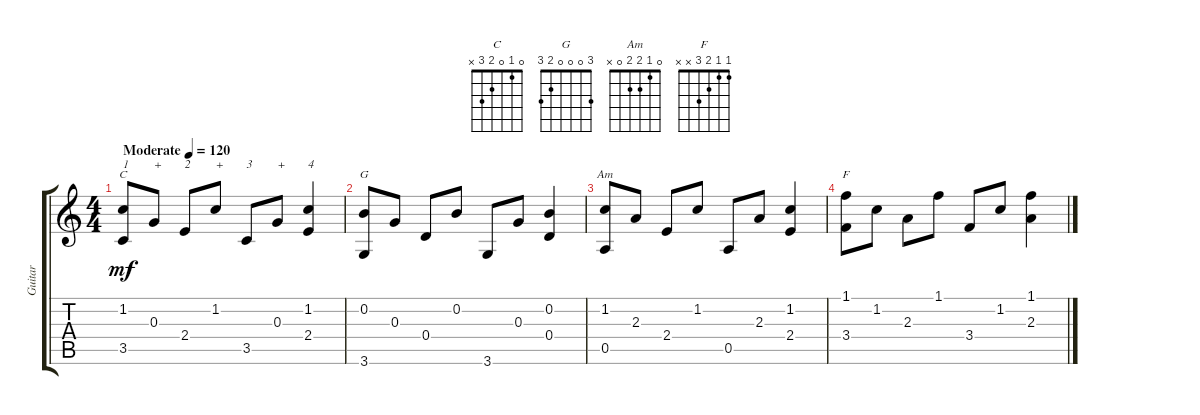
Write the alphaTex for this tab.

\track ("Guitar" "Guitar") {instrument acousticguitarnylon}
\staff {score tabs}
\tuning (E4 B3 G3 D3 A2 E2) {hide}
\chord ("C" 0 1 0 2 3 x)
\chord ("G" 3 0 0 0 2 3)
\chord ("Am" 0 1 2 2 0 x)
\chord ("F" 1 1 2 3 x x)
\ts (4 4)
\tempo (120 "Moderate")
\clef g2
\ks c
(1.2 3.5).8{ch "C" txt "1" dy mf instrument acousticguitarnylon} 0.3.8{txt "+"} 2.4.8{txt "2"} 1.2.8{txt "+"} 3.5.8{txt "3"} 0.3.8{txt "+"} (1.2 2.4).4{txt "4"} |
(0.2 3.6).8{ch "G"} 0.3.8 0.4.8 0.2.8 3.6.8 0.3.8 (0.2 0.4).4 |
(1.2 0.5).8{ch "Am"} 2.3.8 2.4.8 1.2.8 0.5.8 2.3.8 (1.2 2.4).4 |
(1.1 3.4).8{ch "F"} 1.2.8 2.3.8 1.1.8 3.4.8 1.2.8 (1.1 2.3).4
